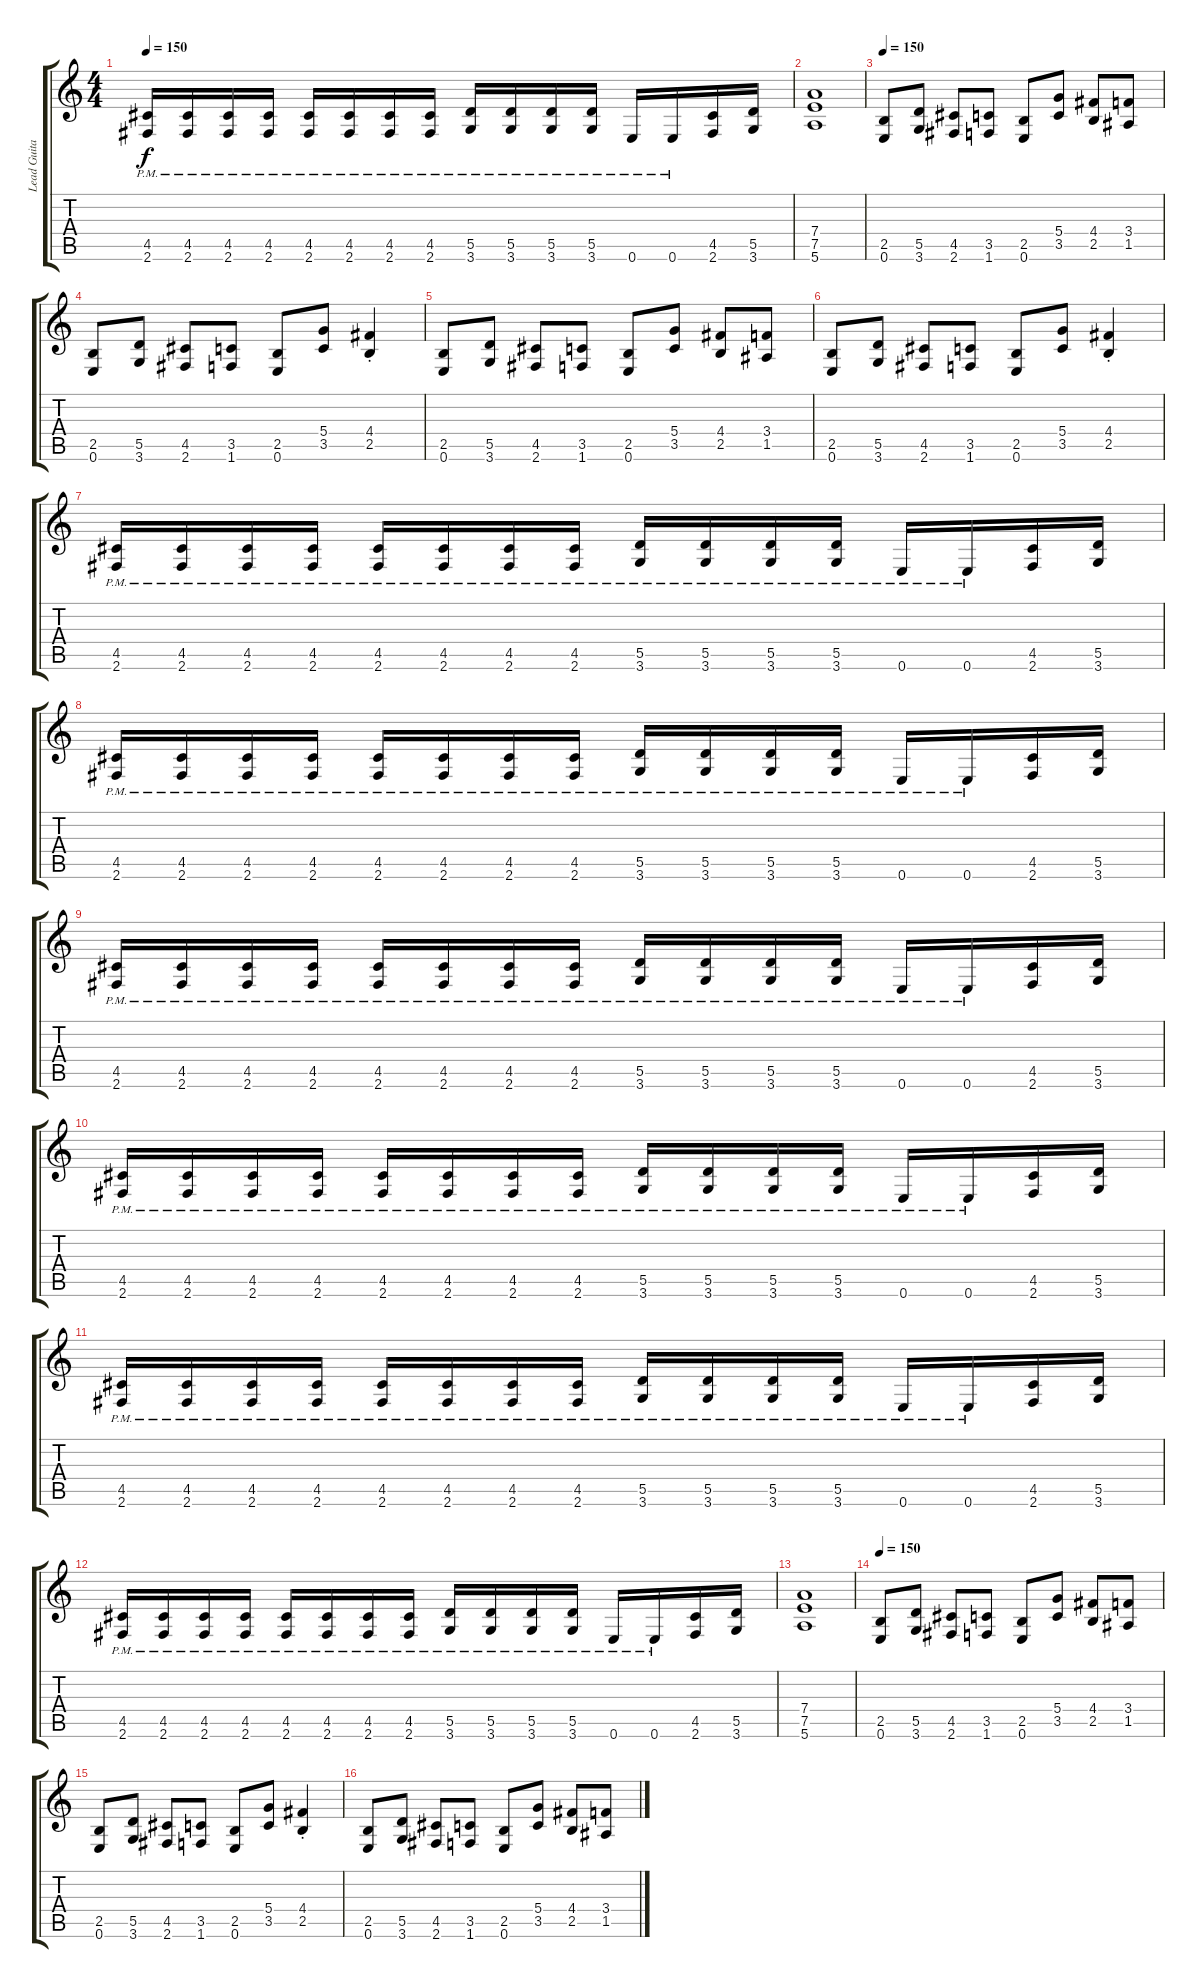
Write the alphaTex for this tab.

\track ("Lead Guitar" "Lead Guita") {instrument distortionguitar}
\staff {score tabs}
\tuning (E4 B3 G3 D3 A2 E2) {hide}
\ts (4 4)
\tempo 150
\clef g2
\ks c
(4.5{pm} 2.6{pm}).16{dy f} (4.5{pm} 2.6{pm}).16 (4.5{pm} 2.6{pm}).16 (4.5{pm} 2.6{pm}).16 (4.5{pm} 2.6{pm}).16 (4.5{pm} 2.6{pm}).16 (4.5{pm} 2.6{pm}).16 (4.5{pm} 2.6{pm}).16 (5.5{pm} 3.6{pm}).16 (5.5{pm} 3.6{pm}).16 (5.5{pm} 3.6{pm}).16 (5.5{pm} 3.6{pm}).16 0.6{pm}.16 0.6{pm}.16 (4.5 2.6).16 (5.5 3.6).16 |
(7.4 7.5 5.6).1 |
\tempo 150
(2.5 0.6).8 (5.5 3.6).8 (4.5 2.6).8 (3.5 1.6).8 (2.5 0.6).8 (5.4 3.5).8 (4.4 2.5).8 (3.4 1.5).8 |
(2.5 0.6).8 (5.5 3.6).8 (4.5 2.6).8 (3.5 1.6).8 (2.5 0.6).8 (5.4 3.5).8 (4.4{st} 2.5{st}).4 |
(2.5 0.6).8 (5.5 3.6).8 (4.5 2.6).8 (3.5 1.6).8 (2.5 0.6).8 (5.4 3.5).8 (4.4 2.5).8 (3.4 1.5).8 |
(2.5 0.6).8 (5.5 3.6).8 (4.5 2.6).8 (3.5 1.6).8 (2.5 0.6).8 (5.4 3.5).8 (4.4{st} 2.5{st}).4 |
(4.5{pm} 2.6{pm}).16 (4.5{pm} 2.6{pm}).16 (4.5{pm} 2.6{pm}).16 (4.5{pm} 2.6{pm}).16 (4.5{pm} 2.6{pm}).16 (4.5{pm} 2.6{pm}).16 (4.5{pm} 2.6{pm}).16 (4.5{pm} 2.6{pm}).16 (5.5{pm} 3.6{pm}).16 (5.5{pm} 3.6{pm}).16 (5.5{pm} 3.6{pm}).16 (5.5{pm} 3.6{pm}).16 0.6{pm}.16 0.6{pm}.16 (4.5 2.6).16 (5.5 3.6).16 |
(4.5{pm} 2.6{pm}).16 (4.5{pm} 2.6{pm}).16 (4.5{pm} 2.6{pm}).16 (4.5{pm} 2.6{pm}).16 (4.5{pm} 2.6{pm}).16 (4.5{pm} 2.6{pm}).16 (4.5{pm} 2.6{pm}).16 (4.5{pm} 2.6{pm}).16 (5.5{pm} 3.6{pm}).16 (5.5{pm} 3.6{pm}).16 (5.5{pm} 3.6{pm}).16 (5.5{pm} 3.6{pm}).16 0.6{pm}.16 0.6{pm}.16 (4.5 2.6).16 (5.5 3.6).16 |
(4.5{pm} 2.6{pm}).16 (4.5{pm} 2.6{pm}).16 (4.5{pm} 2.6{pm}).16 (4.5{pm} 2.6{pm}).16 (4.5{pm} 2.6{pm}).16 (4.5{pm} 2.6{pm}).16 (4.5{pm} 2.6{pm}).16 (4.5{pm} 2.6{pm}).16 (5.5{pm} 3.6{pm}).16 (5.5{pm} 3.6{pm}).16 (5.5{pm} 3.6{pm}).16 (5.5{pm} 3.6{pm}).16 0.6{pm}.16 0.6{pm}.16 (4.5 2.6).16 (5.5 3.6).16 |
(4.5{pm} 2.6{pm}).16 (4.5{pm} 2.6{pm}).16 (4.5{pm} 2.6{pm}).16 (4.5{pm} 2.6{pm}).16 (4.5{pm} 2.6{pm}).16 (4.5{pm} 2.6{pm}).16 (4.5{pm} 2.6{pm}).16 (4.5{pm} 2.6{pm}).16 (5.5{pm} 3.6{pm}).16 (5.5{pm} 3.6{pm}).16 (5.5{pm} 3.6{pm}).16 (5.5{pm} 3.6{pm}).16 0.6{pm}.16 0.6{pm}.16 (4.5 2.6).16 (5.5 3.6).16 |
(4.5{pm} 2.6{pm}).16 (4.5{pm} 2.6{pm}).16 (4.5{pm} 2.6{pm}).16 (4.5{pm} 2.6{pm}).16 (4.5{pm} 2.6{pm}).16 (4.5{pm} 2.6{pm}).16 (4.5{pm} 2.6{pm}).16 (4.5{pm} 2.6{pm}).16 (5.5{pm} 3.6{pm}).16 (5.5{pm} 3.6{pm}).16 (5.5{pm} 3.6{pm}).16 (5.5{pm} 3.6{pm}).16 0.6{pm}.16 0.6{pm}.16 (4.5 2.6).16 (5.5 3.6).16 |
(4.5{pm} 2.6{pm}).16 (4.5{pm} 2.6{pm}).16 (4.5{pm} 2.6{pm}).16 (4.5{pm} 2.6{pm}).16 (4.5{pm} 2.6{pm}).16 (4.5{pm} 2.6{pm}).16 (4.5{pm} 2.6{pm}).16 (4.5{pm} 2.6{pm}).16 (5.5{pm} 3.6{pm}).16 (5.5{pm} 3.6{pm}).16 (5.5{pm} 3.6{pm}).16 (5.5{pm} 3.6{pm}).16 0.6{pm}.16 0.6{pm}.16 (4.5 2.6).16 (5.5 3.6).16 |
(7.4 7.5 5.6).1 |
\tempo 150
(2.5 0.6).8 (5.5 3.6).8 (4.5 2.6).8 (3.5 1.6).8 (2.5 0.6).8 (5.4 3.5).8 (4.4 2.5).8 (3.4 1.5).8 |
(2.5 0.6).8 (5.5 3.6).8 (4.5 2.6).8 (3.5 1.6).8 (2.5 0.6).8 (5.4 3.5).8 (4.4{st} 2.5{st}).4 |
(2.5 0.6).8 (5.5 3.6).8 (4.5 2.6).8 (3.5 1.6).8 (2.5 0.6).8 (5.4 3.5).8 (4.4 2.5).8 (3.4 1.5).8
